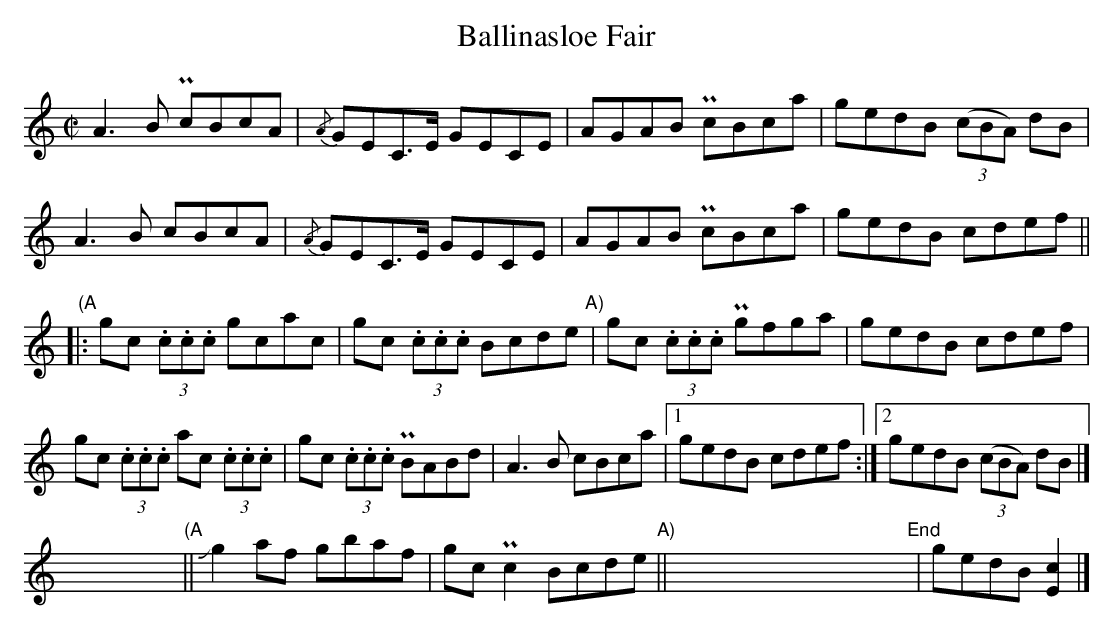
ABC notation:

X:1
U: ~ = !turn!
T:Ballinasloe Fair
L:1/8
M:C|
K:Am
A3 B PcBcA | {/A}GEC>E GECE | AGAB PcBca | gedB ((3cBA) dB |
A3 B cBcA | {/A}GEC>E GECE | AGAB PcBca | gedB cdef ||
"(A"|: gc (3.c.c.c gcac | gc (3.c.c.c Bcde "A)"| gc (3.c.c.c Pgfga | gedB cdef |
gc (3.c.c.c ac (3.c.c.c | gc (3.c.c.c PBABd | A3 B cBca | [1 gedB cdef :|] [2 gedB ((3cBA) dB |]
xxxx "(A"|| Jg2 af gbaf | gc Pc2 Bcde "A)"|| xxxx [|] xxxx "End" | gedB [E2c2] |]
